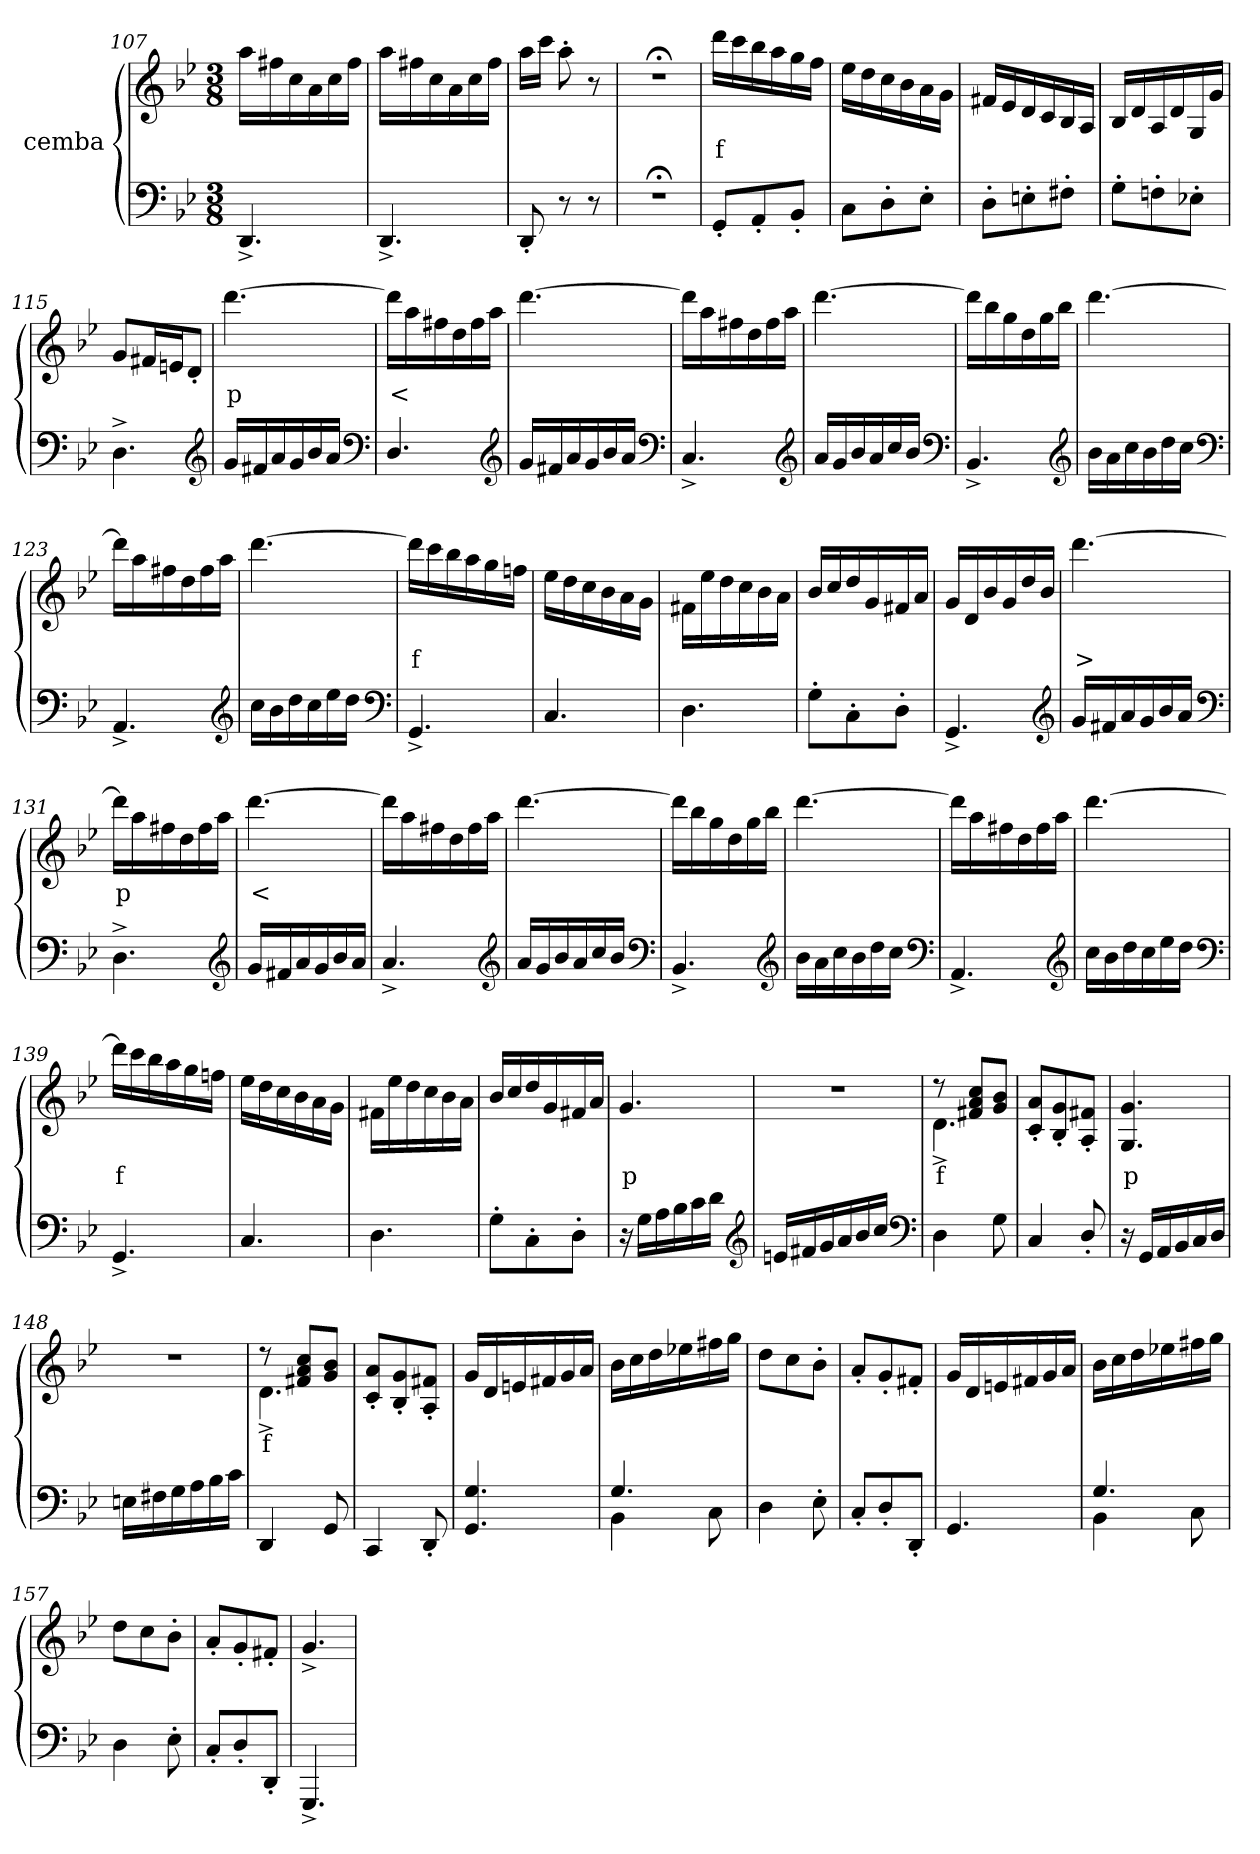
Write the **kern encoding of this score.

**kern	**kern	**text
*part2	*part1	*part1
*staff2	*staff1	*staff1
*I"cemba	*I"cemba	*
*clefF4	*clefG2	*
*k[b-e-]	*k[b-e-]	*
*g:	*g:	*
*M3/8	*M3/8	*
=107	=107	=107
4.DD^>/	16aa\LL	.
.	16ff#X\	.
.	16cc\	.
.	16a\	.
.	16cc\	.
.	16ff#\JJ	.
=108	=108	=108
4.DD^>/	16aa\LL	.
.	16ff#X\	.
.	16cc\	.
.	16a\	.
.	16cc\	.
.	16ff#\JJ	.
=109	=109	=109
8DD'>/	16aa\LL	.
.	16ccc\JJ	.
8r	8aa'>\	.
8r	8r	.
=110	=110	=110
4.r;<	4.r;<	.
=111	=111	=111
8GG'>/L	16ddd\LL	f
.	16ccc\	.
8AA'>/	16bb-\	.
.	16aa\	.
8BB-'>/J	16gg\	.
.	16ff\JJ	.
=112	=112	=112
8C\L	16ee-\LL	.
.	16dd\	.
8D'>\	16cc\	.
.	16b-\	.
8E-'>\J	16a\	.
.	16g\JJ	.
=113	=113	=113
8D'>\L	16f#X/LL	.
.	16e-/	.
8En'>\	16d/	.
.	16c/	.
8F#X'>\J	16B-/	.
.	16A/JJ	.
=114	=114	=114
8G'>\L	16B-/LL	.
.	16d/	.
8Fn'>\	16A/	.
.	16d/	.
8E-X'>\J	16G/	.
.	16g/JJ	.
=115	=115	=115
4.D^>\	8g/L	.
.	16f#X/L	.
.	16en/J	.
.	8d'>/J	.
*clefG2	*	*
=116	=116	=116
16g/LL	[4.ddd\	p
16f#X/	.	.
16a/	.	.
16g/	.	.
16b-/	.	.
16a/JJ	.	.
*clefF4	*	*
=117	=117	=117
4.D/	16ddd\LL]	<
.	16aa\	.
.	16ff#X\	.
.	16dd\	.
.	16ff#\	.
.	16aa\JJ	.
*clefG2	*	*
=118	=118	=118
16g/LL	[4.ddd\	.
16f#X/	.	.
16a/	.	.
16g/	.	.
16b-/	.	.
16a/JJ	.	.
*clefF4	*	*
=119	=119	=119
4.C^>/	16ddd\LL]	.
.	16aa\	.
.	16ff#X\	.
.	16dd\	.
.	16ff#\	.
.	16aa\JJ	.
*clefG2	*	*
=120	=120	=120
16a/LL	[4.ddd\	.
16g/	.	.
16b-/	.	.
16a/	.	.
16cc/	.	.
16b-/JJ	.	.
*clefF4	*	*
=121	=121	=121
4.BB-^>/	16ddd\LL]	.
.	16bb-\	.
.	16gg\	.
.	16dd\	.
.	16gg\	.
.	16bb-\JJ	.
*clefG2	*	*
=122	=122	=122
16b-\LL	[4.ddd\	.
16a\	.	.
16cc\	.	.
16b-\	.	.
16dd\	.	.
16cc\JJ	.	.
*clefF4	*	*
=123	=123	=123
4.AA^>/	16ddd\LL]	.
.	16aa\	.
.	16ff#X\	.
.	16dd\	.
.	16ff#\	.
.	16aa\JJ	.
*clefG2	*	*
=124	=124	=124
16cc\LL	[4.ddd\	.
16b-\	.	.
16dd\	.	.
16cc\	.	.
16ee-\	.	.
16dd\JJ	.	.
*clefF4	*	*
=125	=125	=125
4.GG^>/	16ddd\LL]	f
.	16ccc\	.
.	16bb-\	.
.	16aa\	.
.	16gg\	.
.	16ffn\JJ	.
=126	=126	=126
4.C/	16ee-\LL	.
.	16dd\	.
.	16cc\	.
.	16b-\	.
.	16a\	.
.	16g\JJ	.
=127	=127	=127
4.D\	16f#X\LL	.
.	16ee-\	.
.	16dd\	.
.	16cc\	.
.	16b-\	.
.	16a\JJ	.
=128	=128	=128
8G'>\L	16b-/LL	.
.	16cc/	.
8C'>\	16dd/	.
.	16g/	.
8D'>\J	16f#X/	.
.	16a/JJ	.
=129	=129	=129
4.GG^>/	16g/LL	.
.	16d/	.
.	16b-/	.
.	16g/	.
.	16dd/	.
.	16b-/JJ	.
*clefG2	*	*
=130	=130	=130
16g/LL	[4.ddd\	>
16f#X/	.	.
16a/	.	.
16g/	.	.
16b-/	.	.
16a/JJ	.	.
*clefF4	*	*
=131	=131	=131
4.D^>\	16ddd\LL]	p
.	16aa\	.
.	16ff#X\	.
.	16dd\	.
.	16ff#\	.
.	16aa\JJ	.
*clefG2	*	*
=132	=132	=132
16g/LL	[4.ddd\	<
16f#X/	.	.
16a/	.	.
16g/	.	.
16b-/	.	.
16a/JJ	.	.
=133	=133	=133
4.a^>/	16ddd\LL]	.
.	16aa\	.
.	16ff#X\	.
.	16dd\	.
.	16ff#\	.
.	16aa\JJ	.
*clefG2	*	*
=134	=134	=134
16a/LL	[4.ddd\	.
16g/	.	.
16b-/	.	.
16a/	.	.
16cc/	.	.
16b-/JJ	.	.
*clefF4	*	*
=135	=135	=135
4.BB-^>/	16ddd\LL]	.
.	16bb-\	.
.	16gg\	.
.	16dd\	.
.	16gg\	.
.	16bb-\JJ	.
*clefG2	*	*
=136	=136	=136
16b-\LL	[4.ddd\	.
16a\	.	.
16cc\	.	.
16b-\	.	.
16dd\	.	.
16cc\JJ	.	.
*clefF4	*	*
=137	=137	=137
4.AA^>/	16ddd\LL]	.
.	16aa\	.
.	16ff#X\	.
.	16dd\	.
.	16ff#\	.
.	16aa\JJ	.
*clefG2	*	*
=138	=138	=138
16cc\LL	[4.ddd\	.
16b-\	.	.
16dd\	.	.
16cc\	.	.
16ee-\	.	.
16dd\JJ	.	.
*clefF4	*	*
=139	=139	=139
4.GG^>/	16ddd\LL]	f
.	16ccc\	.
.	16bb-\	.
.	16aa\	.
.	16gg\	.
.	16ffn\JJ	.
=140	=140	=140
4.C/	16ee-\LL	.
.	16dd\	.
.	16cc\	.
.	16b-\	.
.	16a\	.
.	16g\JJ	.
=141	=141	=141
4.D\	16f#X\LL	.
.	16ee-\	.
.	16dd\	.
.	16cc\	.
.	16b-\	.
.	16a\JJ	.
=142	=142	=142
8G'>\L	16b-/LL	.
.	16cc/	.
8C'>\	16dd/	.
.	16g/	.
8D'>\J	16f#X/	.
.	16a/JJ	.
=143	=143	=143
16r	4.g/	p
16G\LL	.	.
16A\	.	.
16B-\	.	.
16c\	.	.
16d\JJ	.	.
*clefG2	*	*
=144	=144	=144
16en/LL	4.r	.
16f#X/	.	.
16g/	.	.
16a/	.	.
16b-/	.	.
16cc/JJ	.	.
*clefF4	*	*
=145	=145	=145
*	*^	*
4D\	8r	4.d^>\	f
.	8f#X/ 8a/ 8cc/L	.	.
8G\	8g/ 8b-/J	.	.
*	*v	*v	*
=146	=146	=146
4C/	8c/'> 8a/'>L	.
.	8B-/'> 8g/'>	.
8D'>/	8A/'> 8f#X/'>J	.
=147	=147	=147
16r	4.G/ 4.g/	p
16GG/LL	.	.
16AA/	.	.
16BB-/	.	.
16C/	.	.
16D/JJ	.	.
=148	=148	=148
16En\LL	4.r	.
16F#X\	.	.
16G\	.	.
16A\	.	.
16B-\	.	.
16c\JJ	.	.
=149	=149	=149
*	*^	*
4DD/	8r	4.d^>\	f
.	8f#X/ 8a/ 8cc/L	.	.
8GG/	8g/ 8b-/J	.	.
*	*v	*v	*
=150	=150	=150
4CC/	8c/'> 8a/'>L	.
.	8B-/'> 8g/'>	.
8DD'>/	8A/'> 8f#X/'>J	.
=151	=151	=151
4.GG/ 4.G/	16g/LL	.
.	16d/	.
.	16en/	.
.	16f#X/	.
.	16g/	.
.	16a/JJ	.
=152	=152	=152
*^	*	*
4.G/	4BB-\	16b-\LL	.
.	.	16cc\	.
.	.	16dd\	.
.	.	16ee-X\	.
.	8C\	16ff#X\	.
.	.	16gg\JJ	.
*v	*v	*	*
=153	=153	=153
4D\	8dd\L	.
.	8cc\	.
8E-'>\	8b-'>\J	.
=154	=154	=154
8C'>/L	8a'>/L	.
8D'>/	8g'>/	.
8DD'>/J	8f#X'>/J	.
=155	=155	=155
4.GG/	16g/LL	.
.	16d/	.
.	16en/	.
.	16f#X/	.
.	16g/	.
.	16a/JJ	.
=156	=156	=156
*^	*	*
4.G/	4BB-\	16b-\LL	.
.	.	16cc\	.
.	.	16dd\	.
.	.	16ee-X\	.
.	8C\	16ff#X\	.
.	.	16gg\JJ	.
*v	*v	*	*
=157	=157	=157
4D\	8dd\L	.
.	8cc\	.
8E-'>\	8b-'>\J	.
=158	=158	=158
8C'>/L	8a'>/L	.
8D'>/	8g'>/	.
8DD'>/J	8f#X'>/J	.
=159	=159	=159
4.GGG^>/	4.g^>/	.
=	=	=
*-	*-	*-
